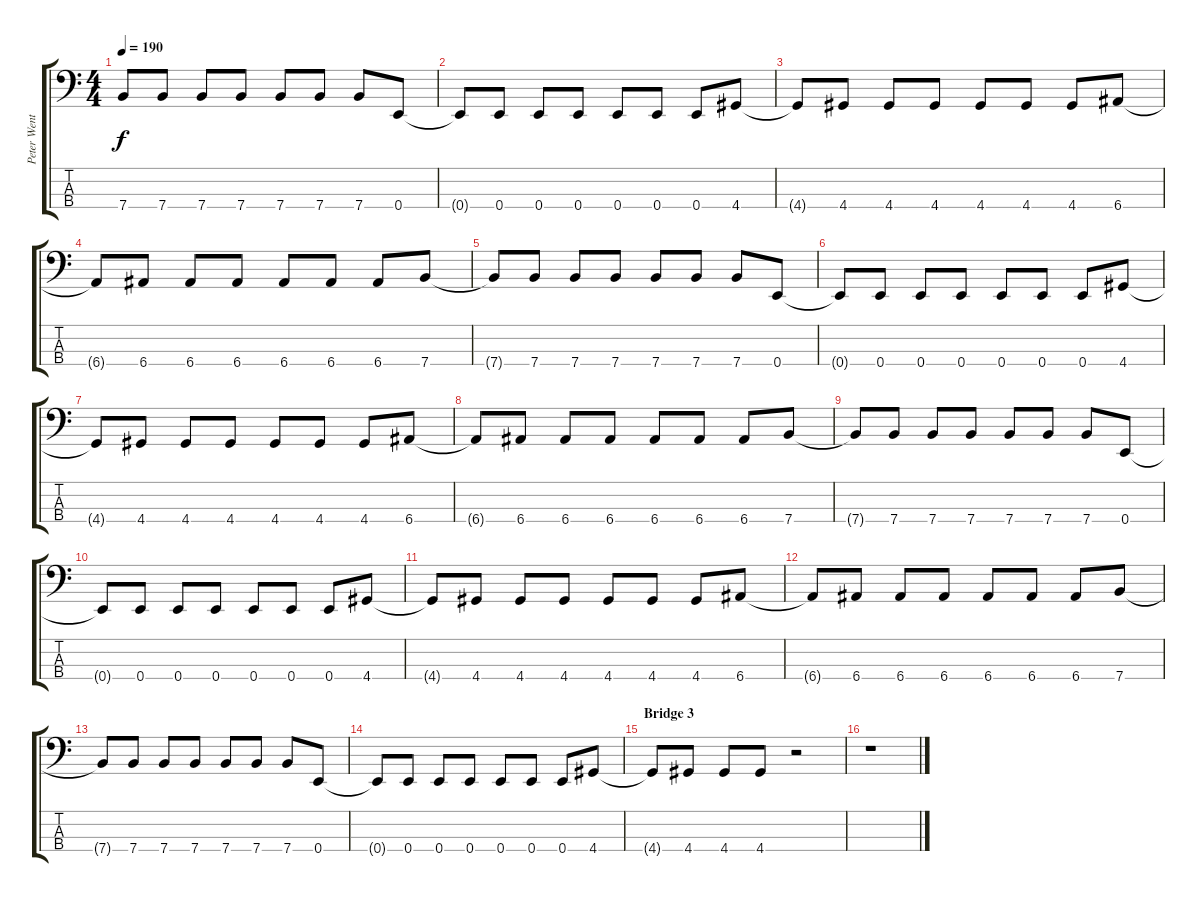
\track ("Peter Wentz (Bass)" "Peter Went") {instrument electricbasspick}
\staff {score tabs}
\tuning (G2 D2 A1 E1) {hide}
\ts (4 4)
\tempo 190
\clef f4
\ks c
7.4{t}.8{dy f} 7.4.8 7.4.8 7.4.8 7.4.8 7.4.8 7.4.8 0.4.8 |
0.4{t}.8 0.4.8 0.4.8 0.4.8 0.4.8 0.4.8 0.4.8 4.4.8 |
4.4{t}.8 4.4.8 4.4.8 4.4.8 4.4.8 4.4.8 4.4.8 6.4.8 |
6.4{t}.8 6.4.8 6.4.8 6.4.8 6.4.8 6.4.8 6.4.8 7.4.8 |
7.4{t}.8 7.4.8 7.4.8 7.4.8 7.4.8 7.4.8 7.4.8 0.4.8 |
0.4{t}.8 0.4.8 0.4.8 0.4.8 0.4.8 0.4.8 0.4.8 4.4.8 |
4.4{t}.8 4.4.8 4.4.8 4.4.8 4.4.8 4.4.8 4.4.8 6.4.8 |
6.4{t}.8 6.4.8 6.4.8 6.4.8 6.4.8 6.4.8 6.4.8 7.4.8 |
7.4{t}.8 7.4.8 7.4.8 7.4.8 7.4.8 7.4.8 7.4.8 0.4.8 |
0.4{t}.8 0.4.8 0.4.8 0.4.8 0.4.8 0.4.8 0.4.8 4.4.8 |
4.4{t}.8 4.4.8 4.4.8 4.4.8 4.4.8 4.4.8 4.4.8 6.4.8 |
6.4{t}.8 6.4.8 6.4.8 6.4.8 6.4.8 6.4.8 6.4.8 7.4.8 |
7.4{t}.8 7.4.8 7.4.8 7.4.8 7.4.8 7.4.8 7.4.8 0.4.8 |
0.4{t}.8 0.4.8 0.4.8 0.4.8 0.4.8 0.4.8 0.4.8 4.4.8 |
\section ("" "Bridge 3")
4.4{t}.8 4.4.8 4.4.8 4.4.8 r.2 |
r.1
